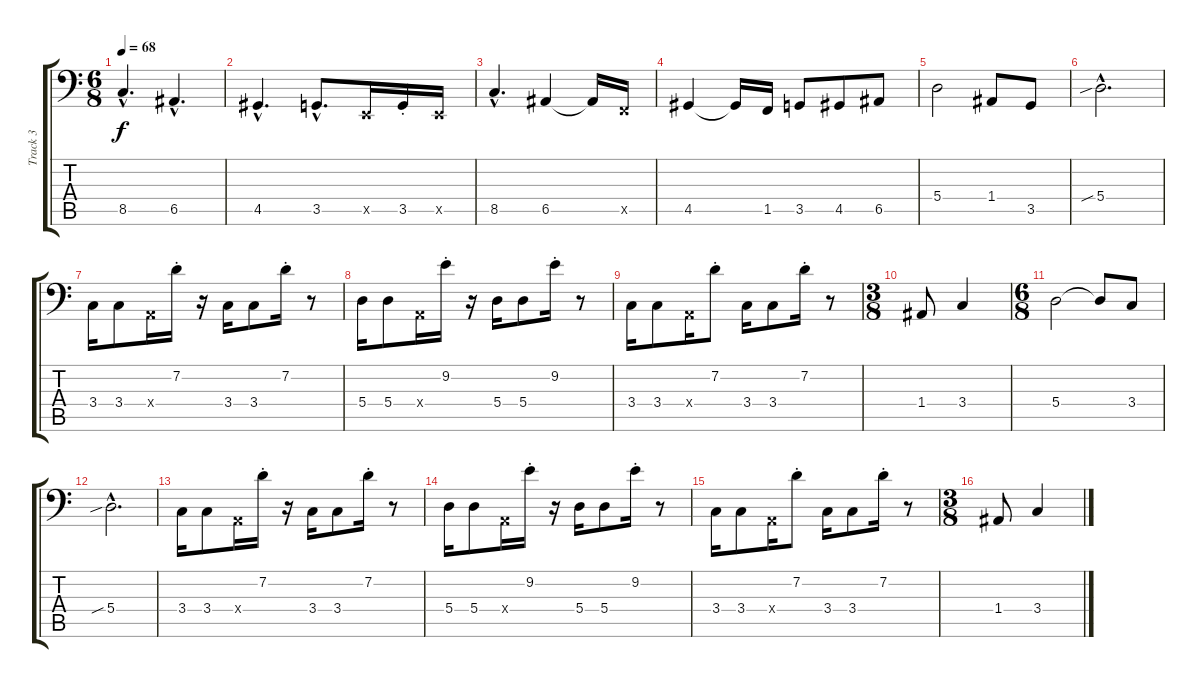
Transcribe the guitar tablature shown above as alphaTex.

\track ("Track 3" "Track 3") {instrument electricbassfinger}
\staff {score tabs}
\tuning (C3 G2 D2 A1 E1 B0) {hide}
\ts (6 8)
\tempo 68
\clef f4
\ks c
8.5{hac}.4{d dy f} 6.5{hac}.4{d} |
4.5{hac}.4{d} 3.5{hac}.8{d} 0.5{x}.16 3.5{st}.16 0.5{x}.16 |
8.5{hac}.4{d} 6.5.4 6.5{t}.16 1.5{x}.16 |
4.5.4 4.5{t}.16 1.5.16 3.5.8 4.5.8 6.5.8 |
5.4.2 1.4.8 3.5.8 |
5.4{sib hac}.2{d} |
3.4.16{instrument slapbass1} 3.4.8 0.4{x}.16 7.2{st}.16 r.16 3.4.16 3.4.8 7.2{st}.16 r.8 |
5.4.16 5.4.8 0.4{x}.16 9.2{st}.16 r.16 5.4.16 5.4.8 9.2{st}.16 r.8 |
3.4.16 3.4.8 0.4{x}.16 7.2{st}.8 3.4.16 3.4.8 7.2{st}.16 r.8 |
\ts (3 8)
1.4.8{instrument electricbassfinger} 3.4.4 |
\ts (6 8)
5.4.2 5.4{t}.8 3.4.8 |
5.4{sib hac}.2{d} |
3.4.16{instrument slapbass1} 3.4.8 0.4{x}.16 7.2{st}.16 r.16 3.4.16 3.4.8 7.2{st}.16 r.8 |
5.4.16 5.4.8 0.4{x}.16 9.2{st}.16 r.16 5.4.16 5.4.8 9.2{st}.16 r.8 |
3.4.16 3.4.8 0.4{x}.16 7.2{st}.8 3.4.16 3.4.8 7.2{st}.16 r.8 |
\ts (3 8)
1.4.8{instrument electricbassfinger} 3.4.4
